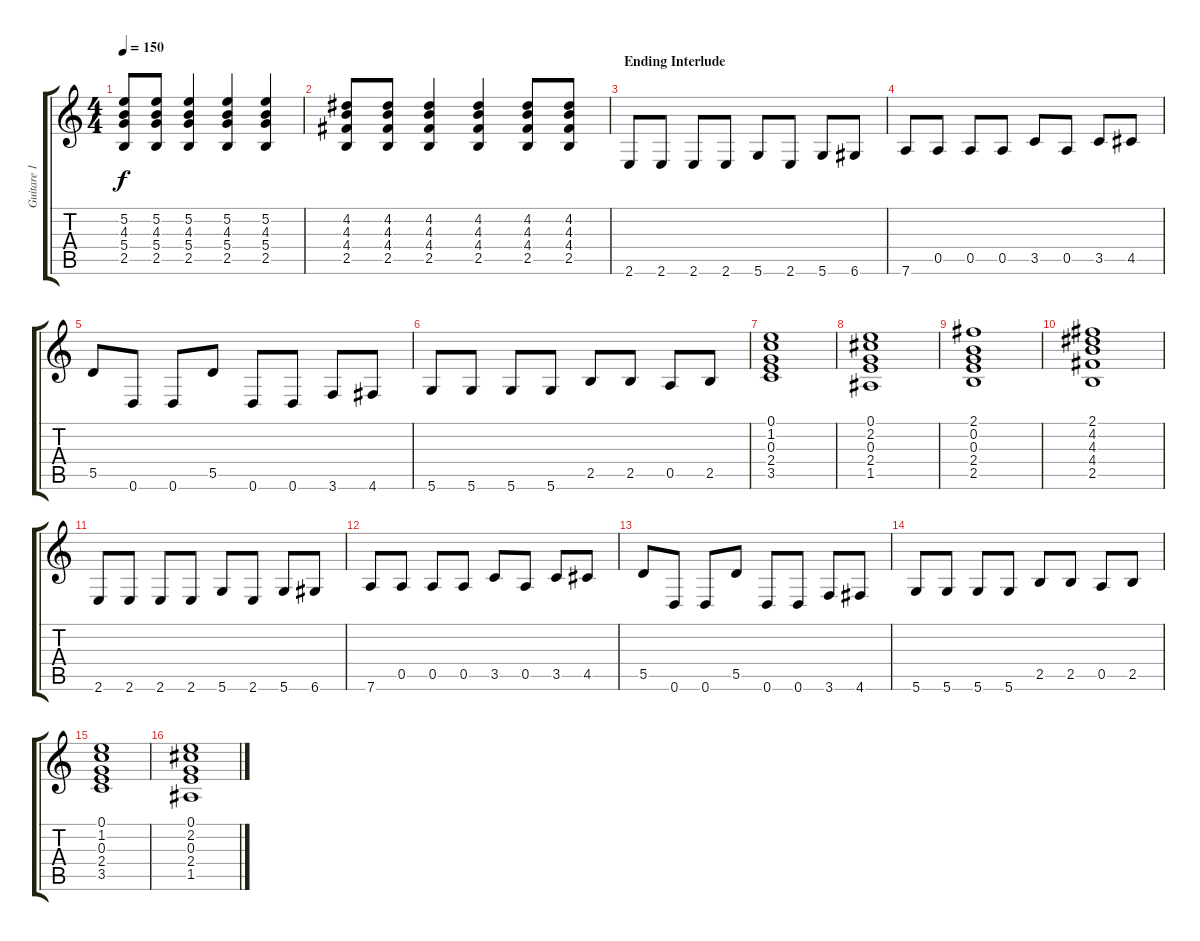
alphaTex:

\track ("Guitare 1" "Guitare 1") {instrument overdrivenguitar}
\staff {score tabs}
\tuning (E4 B3 G3 D3 A2 D2) {hide}
\ts (4 4)
\tempo 150
\clef g2
\ks c
(5.2 4.3 5.4 2.5).8{dy f} (5.2 4.3 5.4 2.5).8 (5.2 4.3 5.4 2.5).4 (5.2 4.3 5.4 2.5).4 (5.2 4.3 5.4 2.5).4 |
(4.2 4.3 4.4 2.5).8 (4.2 4.3 4.4 2.5).8 (4.2 4.3 4.4 2.5).4 (4.2 4.3 4.4 2.5).4 (4.2 4.3 4.4 2.5).8 (4.2 4.3 4.4 2.5).8 |
\section ("" "Ending Interlude")
2.6.8 2.6.8 2.6.8 2.6.8 5.6.8 2.6.8 5.6.8 6.6.8 |
7.6.8 0.5.8 0.5.8 0.5.8 3.5.8 0.5.8 3.5.8 4.5.8 |
5.5.8 0.6.8 0.6.8 5.5.8 0.6.8 0.6.8 3.6.8 4.6.8 |
5.6.8 5.6.8 5.6.8 5.6.8 2.5.8 2.5.8 0.5.8 2.5.8 |
(0.1 1.2 0.3 2.4 3.5).1 |
(0.1 2.2 0.3 2.4 1.5).1 |
(2.1 0.2 0.3 2.4 2.5).1 |
(2.1 4.2 4.3 4.4 2.5).1 |
2.6.8 2.6.8 2.6.8 2.6.8 5.6.8 2.6.8 5.6.8 6.6.8 |
7.6.8 0.5.8 0.5.8 0.5.8 3.5.8 0.5.8 3.5.8 4.5.8 |
5.5.8 0.6.8 0.6.8 5.5.8 0.6.8 0.6.8 3.6.8 4.6.8 |
5.6.8 5.6.8 5.6.8 5.6.8 2.5.8 2.5.8 0.5.8 2.5.8 |
(0.1 1.2 0.3 2.4 3.5).1 |
(0.1 2.2 0.3 2.4 1.5).1
